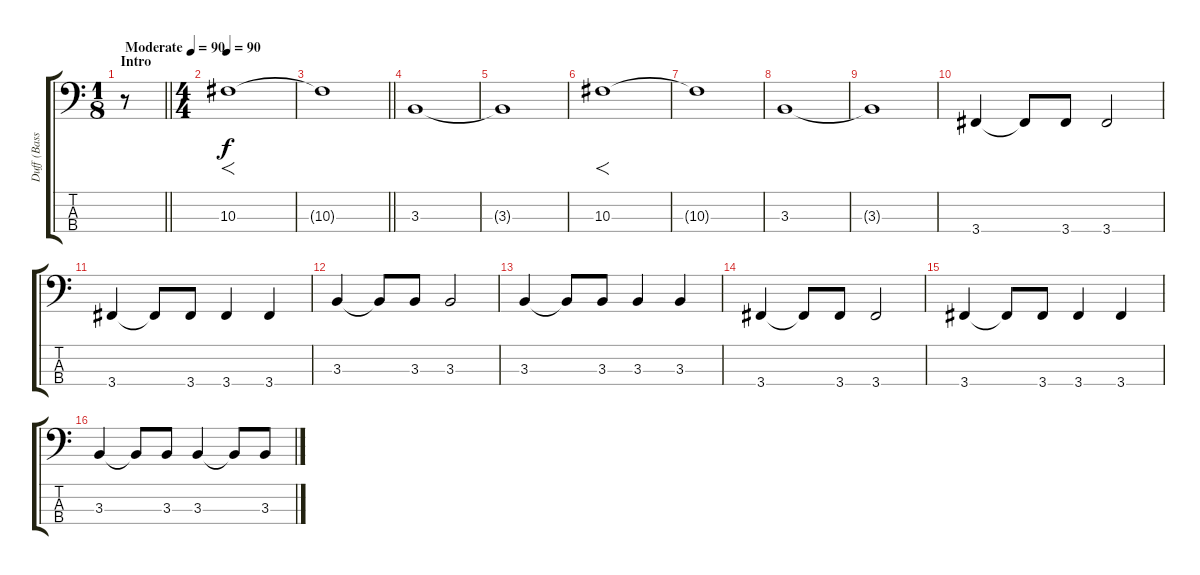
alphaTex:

\track ("Duff (Bass)" "Duff (Bass") {instrument electricbasspick}
\staff {score tabs}
\tuning (Gb2 Db2 Ab1 Eb1) {hide}
\ts (1 8)
\section ("" "Intro")
\tempo (90 "Moderate")
\clef f4
\barLineRight lightlight
\ks c
r.8{dy f instrument electricbasspick} |
\ts (4 4)
\section ("" "")
\tempo 90
10.3.1{f} |
\barLineRight lightlight
10.3{t}.1 |
\section ("" "")
3.3.1 |
3.3{t}.1 |
10.3.1{f} |
10.3{t}.1 |
3.3.1 |
3.3{t}.1 |
3.4.4 3.4{t}.8 3.4.8 3.4.2 |
3.4.4 3.4{t}.8 3.4.8 3.4.4 3.4.4 |
3.3.4 3.3{t}.8 3.3.8 3.3.2 |
3.3.4 3.3{t}.8 3.3.8 3.3.4 3.3.4 |
3.4.4 3.4{t}.8 3.4.8 3.4.2 |
3.4.4 3.4{t}.8 3.4.8 3.4.4 3.4.4 |
3.3.4 3.3{t}.8 3.3.8 3.3.4 3.3{t}.8 3.3.8
